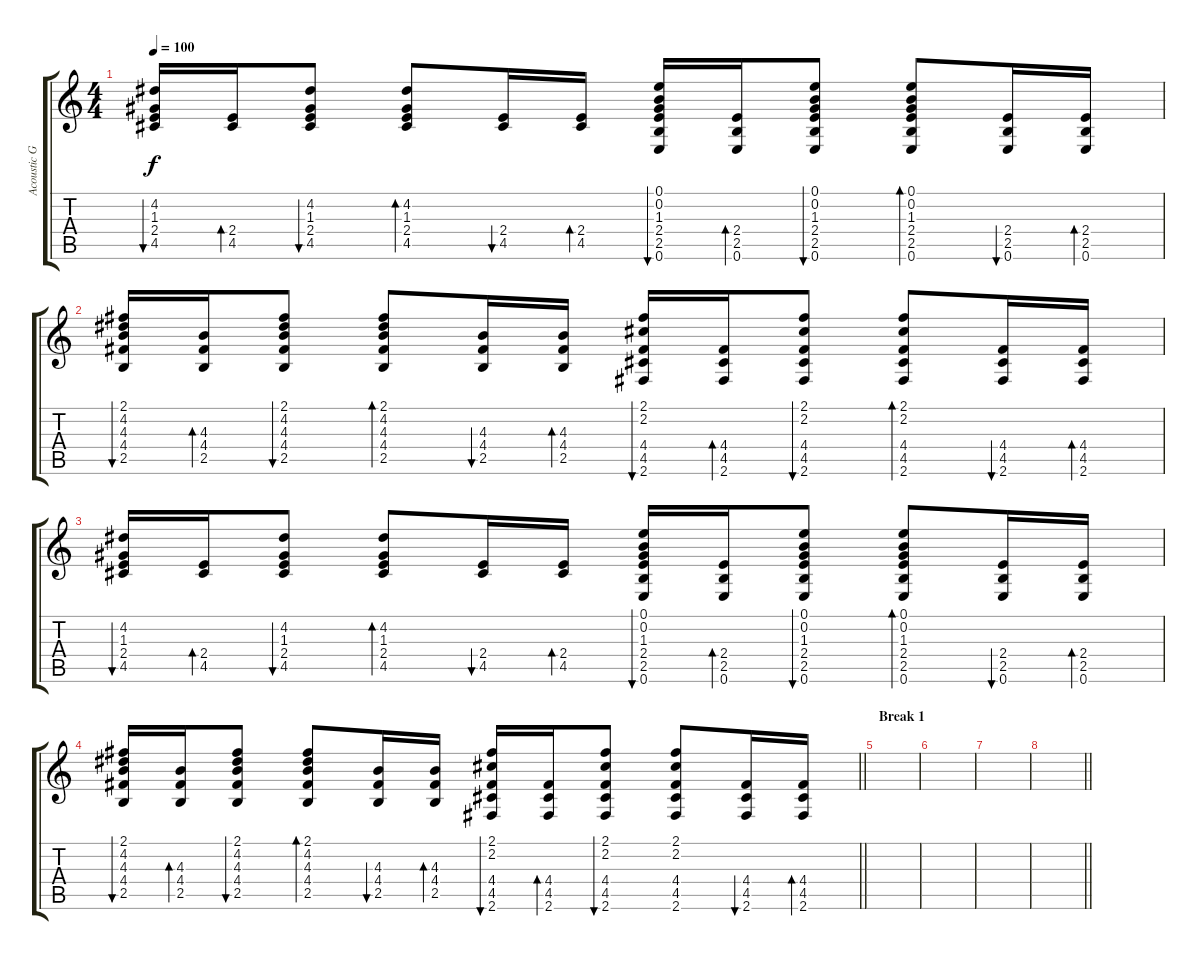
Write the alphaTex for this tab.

\track ("Acoustic Gtr." "Acoustic G") {instrument acousticguitarsteel}
\staff {score tabs}
\tuning (E4 B3 G3 D3 A2 E2) {hide}
\ts (4 4)
\tempo 100
\clef g2
\ks c
(4.2 1.3 2.4 4.5).16{bu 30 dy f} (2.4 4.5).16{bd 30} (4.2 1.3 2.4 4.5).8{bu 30} (4.2 1.3 2.4 4.5).8{bd 30} (2.4 4.5).16{bu 30} (2.4 4.5).16{bd 30} (0.1 0.2 1.3 2.4 2.5 0.6).16{bu 30} (2.4 2.5 0.6).16{bd 30} (0.1 0.2 1.3 2.4 2.5 0.6).8{bu 30} (0.1 0.2 1.3 2.4 2.5 0.6).8{bd 30} (2.4 2.5 0.6).16{bu 30} (2.4 2.5 0.6).16{bd 30} |
(2.1 4.2 4.3 4.4 2.5).16{bu 30} (4.3 4.4 2.5).16{bd 30} (2.1 4.2 4.3 4.4 2.5).8{bu 30} (2.1 4.2 4.3 4.4 2.5).8{bd 30} (4.3 4.4 2.5).16{bu 30} (4.3 4.4 2.5).16{bd 30} (2.1 2.2 4.4 4.5 2.6).16{bu 30} (4.4 4.5 2.6).16{bd 30} (2.1 2.2 4.4 4.5 2.6).8{bu 30} (2.1 2.2 4.4 4.5 2.6).8{bd 30} (4.4 4.5 2.6).16{bu 30} (4.4 4.5 2.6).16{bd 30} |
(4.2 1.3 2.4 4.5).16{bu 30} (2.4 4.5).16{bd 30} (4.2 1.3 2.4 4.5).8{bu 30} (4.2 1.3 2.4 4.5).8{bd 30} (2.4 4.5).16{bu 30} (2.4 4.5).16{bd 30} (0.1 0.2 1.3 2.4 2.5 0.6).16{bu 30} (2.4 2.5 0.6).16{bd 30} (0.1 0.2 1.3 2.4 2.5 0.6).8{bu 30} (0.1 0.2 1.3 2.4 2.5 0.6).8{bd 30} (2.4 2.5 0.6).16{bu 30} (2.4 2.5 0.6).16{bd 30} |
\barLineRight lightlight
(2.1 4.2 4.3 4.4 2.5).16{bu 30} (4.3 4.4 2.5).16{bd 30} (2.1 4.2 4.3 4.4 2.5).8{bu 30} (2.1 4.2 4.3 4.4 2.5).8{bd 30} (4.3 4.4 2.5).16{bu 30} (4.3 4.4 2.5).16{bd 30} (2.1 2.2 4.4 4.5 2.6).16{bu 30} (4.4 4.5 2.6).16{bd 30} (2.1 2.2 4.4 4.5 2.6).8{bu 30} (2.1 2.2 4.4 4.5 2.6).8 (4.4 4.5 2.6).16{bu 30} (4.4 4.5 2.6).16{bd 30} |
\section ("" "Break 1")
|
|
|
\barLineRight lightlight
